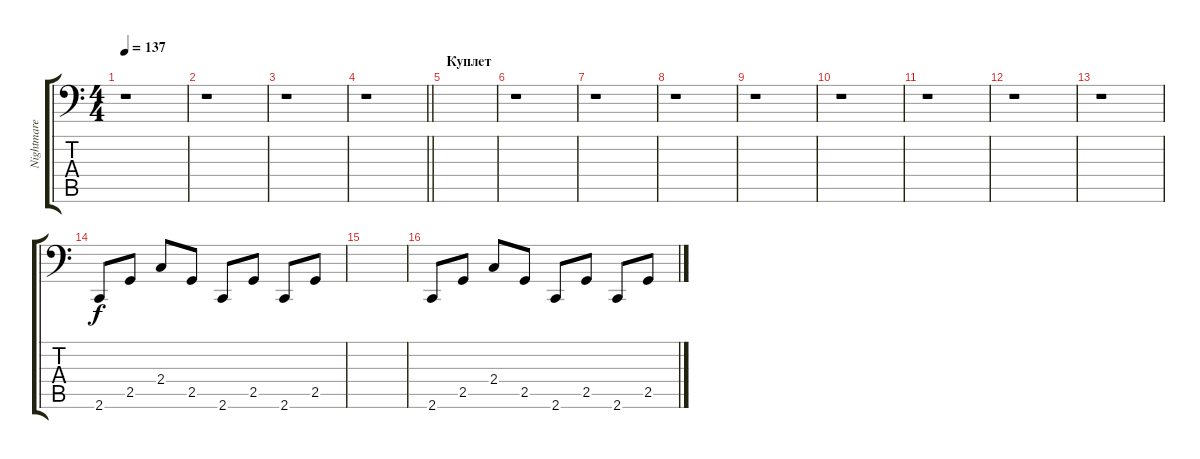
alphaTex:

\track ("Nightmare Industries Syntezer 3" "Nightmare ") {instrument pad3polysynth}
\staff {score tabs}
\tuning (C4 G3 Eb3 Bb2 F2 Bb1) {hide}
\ts (4 4)
\tempo 137
\clef f4
\ks c
r.1{dy f} |
r.1 |
r.1 |
\barLineRight lightlight
r.1 |
\section ("" "Куплет")
|
r.1 |
r.1 |
r.1 |
r.1 |
r.1 |
r.1 |
r.1 |
r.1 |
2.6.8 2.5.8 2.4.8 2.5.8 2.6.8 2.5.8 2.6.8 2.5.8 |
|
2.6.8 2.5.8 2.4.8 2.5.8 2.6.8 2.5.8 2.6.8 2.5.8
